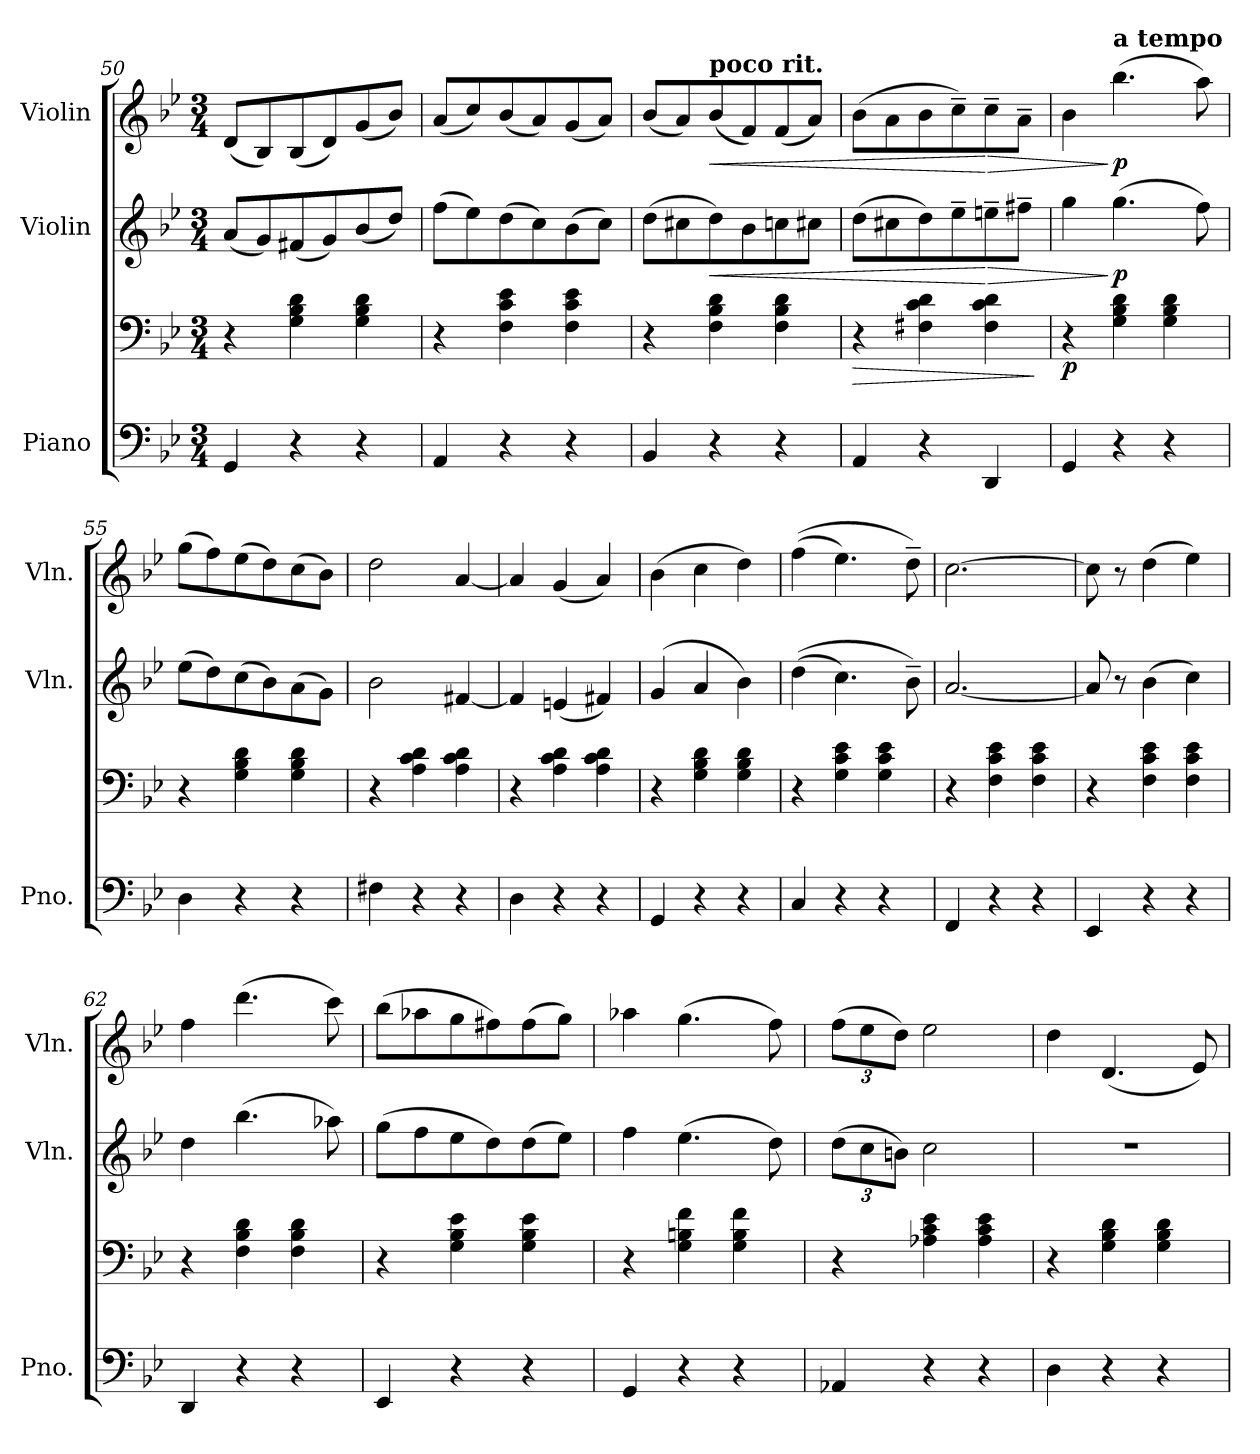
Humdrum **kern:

**kern	**kern	**dynam	**kern	**dynam	**kern	**dynam
*part3	*part3	*part3	*part2	*part2	*part1	*part1
*staff4	*staff3	*staff3/4	*staff2	*staff2	*staff1	*staff1
*I"Piano	*	*	*I"Violin	*	*I"Violin	*
*I'Pno.	*	*	*I'Vln.	*	*I'Vln.	*
*clefF4	*clefF4	*	*clefG2	*	*clefG2	*
*k[b-e-]	*k[b-e-]	*	*k[b-e-]	*	*k[b-e-]	*
*M3/4	*M3/4	*	*M3/4	*	*M3/4	*
=50	=50	=50	=50	=50	=50	=50
4GG/	4r	.	(<8a/L	.	(<8d/L	.
.	.	.	8g/)	.	8B-/)	.
4r	4G\ 4B-\ 4d\	.	(<8f#X/	.	(<8B-/	.
.	.	.	8g/)	.	8d/)	.
4r	4G\ 4B-\ 4d\	.	(<8b-/	.	(<8g/	.
.	.	.	8dd/J)	.	8b-/J)	.
!!LO:LB:g=z
=51	=51	=51	=51	=51	=51	=51
4AA/	4r	.	(>8ff\L	.	(<8a/L	.
.	.	.	8ee-\)	.	8cc/)	.
4r	4F\ 4c\ 4e-\	.	(>8dd\	.	(<8b-/	.
.	.	.	8cc\)	.	8a/)	.
4r	4F\ 4c\ 4e-\	.	(>8b-\	.	(<8g/	.
.	.	.	8cc\J)	.	8a/J)	.
=52	=52	=52	=52	=52	=52	=52
4BB-/	4r	.	(>8dd\L	.	(<8b-/L	.
.	.	.	8cc#X\	.	8a/)	.
!	!	!	!	!	!LO:TX:a:B:t=poco rit.	!
!	!	!	!	!LO:HP:b	!	!LO:HP:b
4r	4F\ 4B-\ 4d\	.	8dd\)	<	(<8b-/	<
.	.	.	8b-\	.	8f/)	.
4r	4F\ 4B-\ 4d\	.	8ccn\	.	(<8f/	.
.	.	.	8cc#X\J	.	8a/J)	.
=53	=53	=53	=53	=53	=53	=53
!	!	!LO:HP:b	!	!	!	!
4AA/	4r	>	(>8dd\L	.	(>8b-\L	.
.	.	.	8cc#X\	.	8a\	.
4r	4F#X\ 4c\ 4d\	.	8dd\)	.	8b-\	.
.	.	.	8ee-~\	.	8cc~\)	.
!	!	!	!	!LO:HP:n=1:b	!	!LO:HP:n=1:b
4DD/	4F#\ 4c\ 4d\	.	8een~\	[ >	8cc~\	[ >
.	.	.	8ff#X~\J	.	8a~\J	.
.	.	]	.	.	.	.
=54	=54	=54	=54	=54	=54	=54
!	!	!LO:DY:b	!	!	!	!
4GG/	4r	p	4gg\	.	4b-\	.
!	!	!	!	!	!LO:TX:a:B:t=a tempo	!
!	!	!	!	!LO:DY:n=1:b	!	!LO:DY:n=1:b
4r	4G\ 4B-\ 4d\	.	(>4.gg\	] p	(>4.bb-\	] p
4r	4G\ 4B-\ 4d\	.	.	.	.	.
.	.	.	8ff\)	.	8aa\)	.
=55	=55	=55	=55	=55	=55	=55
4D\	4r	.	(>8ee-\L	.	(>8gg\L	.
.	.	.	8dd\)	.	8ff\)	.
4r	4G\ 4B-\ 4d\	.	(>8cc\	.	(>8ee-\	.
.	.	.	8b-\)	.	8dd\)	.
4r	4G\ 4B-\ 4d\	.	(>8a\	.	(>8cc\	.
.	.	.	8g\J)	.	8b-\J)	.
=56	=56	=56	=56	=56	=56	=56
4F#X\	4r	.	2b-\	.	2dd\	.
4r	4A\ 4c\ 4d\	.	.	.	.	.
4r	4A\ 4c\ 4d\	.	[4f#X/	.	[4a/	.
=57	=57	=57	=57	=57	=57	=57
4D\	4r	.	4f#/]	.	4a/]	.
4r	4A\ 4c\ 4d\	.	(<4en/	.	(<4g/	.
4r	4A\ 4c\ 4d\	.	4f#X/)	.	4a/)	.
!!LO:PB:g=z
=58	=58	=58	=58	=58	=58	=58
4GG/	4r	.	(>4g/	.	(>4b-\	.
4r	4G\ 4B-\ 4d\	.	4a/	.	4cc\	.
4r	4G\ 4B-\ 4d\	.	4b-\)	.	4dd\)	.
=59	=59	=59	=59	=59	=59	=59
4C/	4r	.	(>(>4dd\	.	(>(>4ff\	.
4r	4G\ 4c\ 4e-\	.	4.cc\)	.	4.ee-\)	.
4r	4G\ 4c\ 4e-\	.	.	.	.	.
.	.	.	8b-~\)	.	8dd~\)	.
=60	=60	=60	=60	=60	=60	=60
4FF/	4r	.	[2.a/	.	[2.cc\	.
4r	4F\ 4c\ 4e-\	.	.	.	.	.
4r	4F\ 4c\ 4e-\	.	.	.	.	.
=61	=61	=61	=61	=61	=61	=61
4EE-/	4r	.	8a/]	.	8cc\]	.
.	.	.	8r	.	8r	.
4r	4F\ 4c\ 4e-\	.	(>4b-\	.	(>4dd\	.
4r	4F\ 4c\ 4e-\	.	4cc\)	.	4ee-\)	.
=62	=62	=62	=62	=62	=62	=62
4DD/	4r	.	4dd\	.	4ff\	.
4r	4F\ 4B-\ 4d\	.	(>4.bb-\	.	(>4.ddd\	.
4r	4F\ 4B-\ 4d\	.	.	.	.	.
.	.	.	8aa-X\)	.	8ccc\)	.
=63	=63	=63	=63	=63	=63	=63
4EE-/	4r	.	(>8gg\L	.	(>8bb-\L	.
.	.	.	8ff\	.	8aa-X\	.
4r	4G\ 4B-\ 4e-\	.	8ee-\	.	8gg\	.
.	.	.	8dd\)	.	8ff#X\)	.
4r	4G\ 4B-\ 4e-\	.	(>8dd\	.	(>8ff#\	.
.	.	.	8ee-\J)	.	8gg\J)	.
=64	=64	=64	=64	=64	=64	=64
4GG/	4r	.	4ff\	.	4aa-X\	.
4r	4G\ 4Bn\ 4f\	.	(>4.ee-\	.	(>4.gg\	.
4r	4G\ 4B\ 4f\	.	.	.	.	.
.	.	.	8dd\)	.	8ff\)	.
=65	=65	=65	=65	=65	=65	=65
*	*	*	*Xbrackettup	*	*Xbrackettup	*
4AA-X/	4r	.	(>12dd\L	.	(>12ff\L	.
.	.	.	12cc\	.	12ee-\	.
.	.	.	12bn\J)	.	12dd\J)	.
4r	4A-X\ 4c\ 4e-\	.	2cc\	.	2ee-\	.
4r	4A-\ 4c\ 4e-\	.	.	.	.	.
!!LO:LB:g=z
=66	=66	=66	=66	=66	=66	=66
4D\	4r	.	2.r	.	4dd\	.
4r	4G\ 4B-\ 4d\	.	.	.	(<4.d/	.
4r	4G\ 4B-\ 4d\	.	.	.	.	.
.	.	.	.	.	8e-/)	.
=	=	=	=	=	=	=
*-	*-	*-	*-	*-	*-	*-
